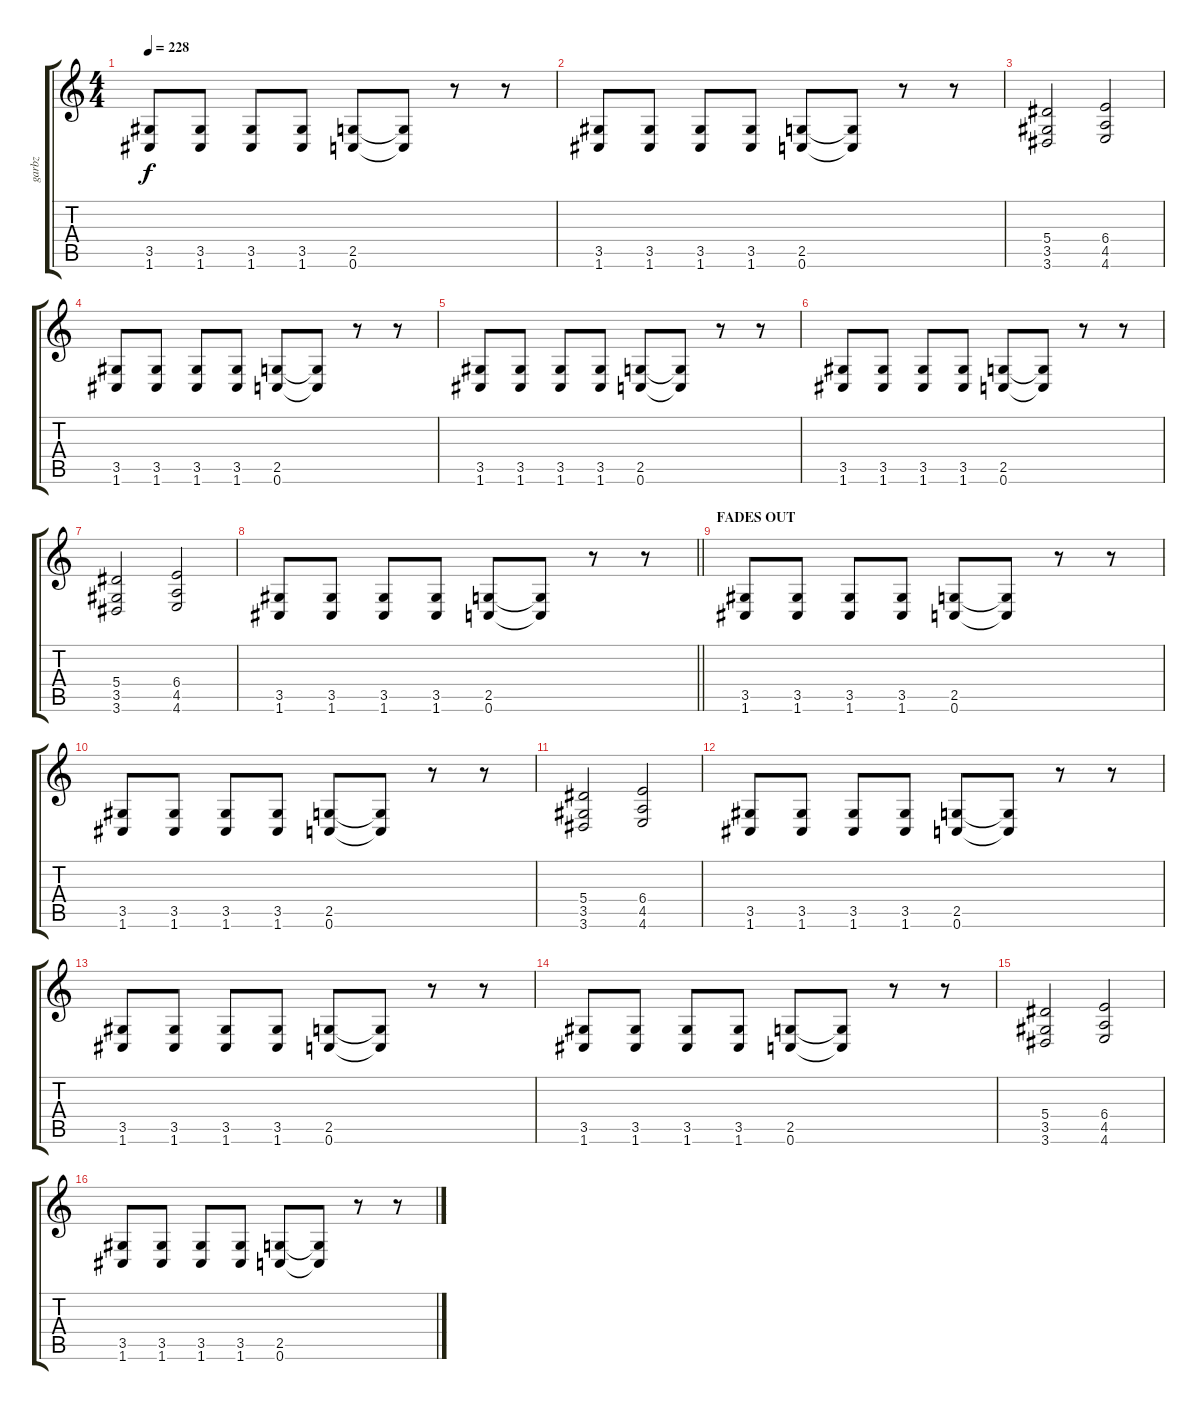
\track ("garbz" "garbz") {instrument distortionguitar}
\staff {score tabs}
\tuning (C4 G3 Eb3 Bb2 F2 C2) {hide}
\ts (4 4)
\tempo 228
\clef g2
\ks c
(3.5 1.6).8{dy f} (3.5 1.6).8 (3.5 1.6).8 (3.5 1.6).8 (2.5 0.6).8 (2.5{t} 0.6{t}).8 r.8 r.8 |
(3.5 1.6).8 (3.5 1.6).8 (3.5 1.6).8 (3.5 1.6).8 (2.5 0.6).8 (2.5{t} 0.6{t}).8 r.8 r.8 |
(5.4 3.5 3.6).2 (6.4 4.5 4.6).2 |
(3.5 1.6).8 (3.5 1.6).8 (3.5 1.6).8 (3.5 1.6).8 (2.5 0.6).8 (2.5{t} 0.6{t}).8 r.8 r.8 |
(3.5 1.6).8 (3.5 1.6).8 (3.5 1.6).8 (3.5 1.6).8 (2.5 0.6).8 (2.5{t} 0.6{t}).8 r.8 r.8 |
(3.5 1.6).8 (3.5 1.6).8 (3.5 1.6).8 (3.5 1.6).8 (2.5 0.6).8 (2.5{t} 0.6{t}).8 r.8 r.8 |
(5.4 3.5 3.6).2 (6.4 4.5 4.6).2 |
\barLineRight lightlight
(3.5 1.6).8 (3.5 1.6).8 (3.5 1.6).8 (3.5 1.6).8 (2.5 0.6).8 (2.5{t} 0.6{t}).8 r.8 r.8 |
\section ("" "FADES OUT")
(3.5 1.6).8 (3.5 1.6).8 (3.5 1.6).8 (3.5 1.6).8 (2.5 0.6).8 (2.5{t} 0.6{t}).8 r.8 r.8 |
(3.5 1.6).8 (3.5 1.6).8 (3.5 1.6).8 (3.5 1.6).8 (2.5 0.6).8 (2.5{t} 0.6{t}).8 r.8 r.8 |
(5.4 3.5 3.6).2 (6.4 4.5 4.6).2 |
(3.5 1.6).8 (3.5 1.6).8 (3.5 1.6).8 (3.5 1.6).8 (2.5 0.6).8 (2.5{t} 0.6{t}).8 r.8 r.8 |
(3.5 1.6).8 (3.5 1.6).8 (3.5 1.6).8 (3.5 1.6).8 (2.5 0.6).8 (2.5{t} 0.6{t}).8 r.8 r.8 |
(3.5 1.6).8 (3.5 1.6).8 (3.5 1.6).8 (3.5 1.6).8 (2.5 0.6).8 (2.5{t} 0.6{t}).8 r.8 r.8 |
(5.4 3.5 3.6).2 (6.4 4.5 4.6).2 |
(3.5 1.6).8 (3.5 1.6).8 (3.5 1.6).8 (3.5 1.6).8 (2.5 0.6).8 (2.5{t} 0.6{t}).8 r.8 r.8
